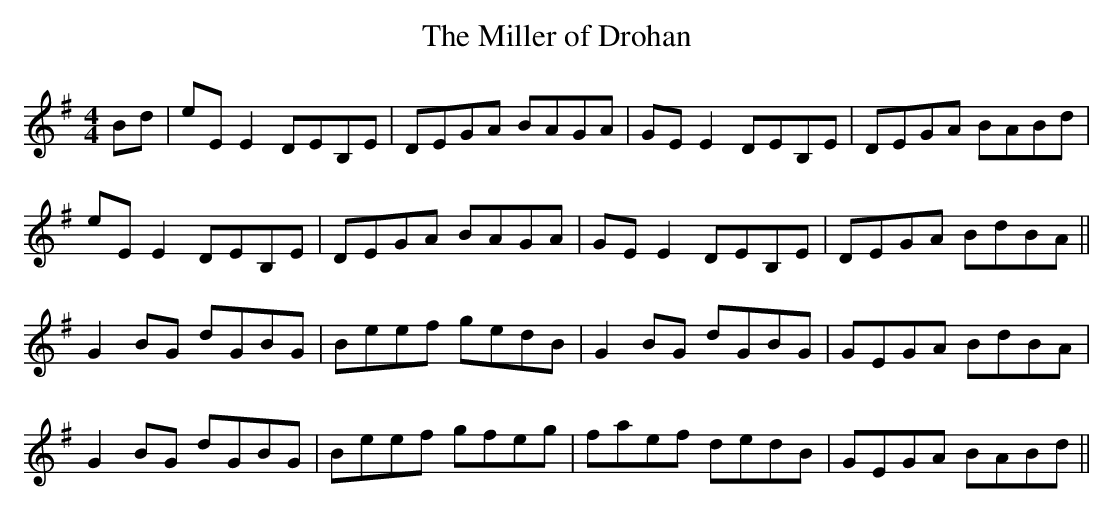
X:1
T: The Miller of Drohan
M: 4/4
L: 1/8
K: G
Bd | eE E2 DEB,E | DEGA BAGA | GE E2 DEB,E | DEGA BABd |
eE E2 DEB,E | DEGA BAGA | GE E2 DEB,E | DEGA BdBA ||
G2 BG dGBG | Beef gedB | G2 BG dGBG | GEGA BdBA |
G2 BG dGBG | Beef gfeg | faef dedB | GEGA BABd ||
